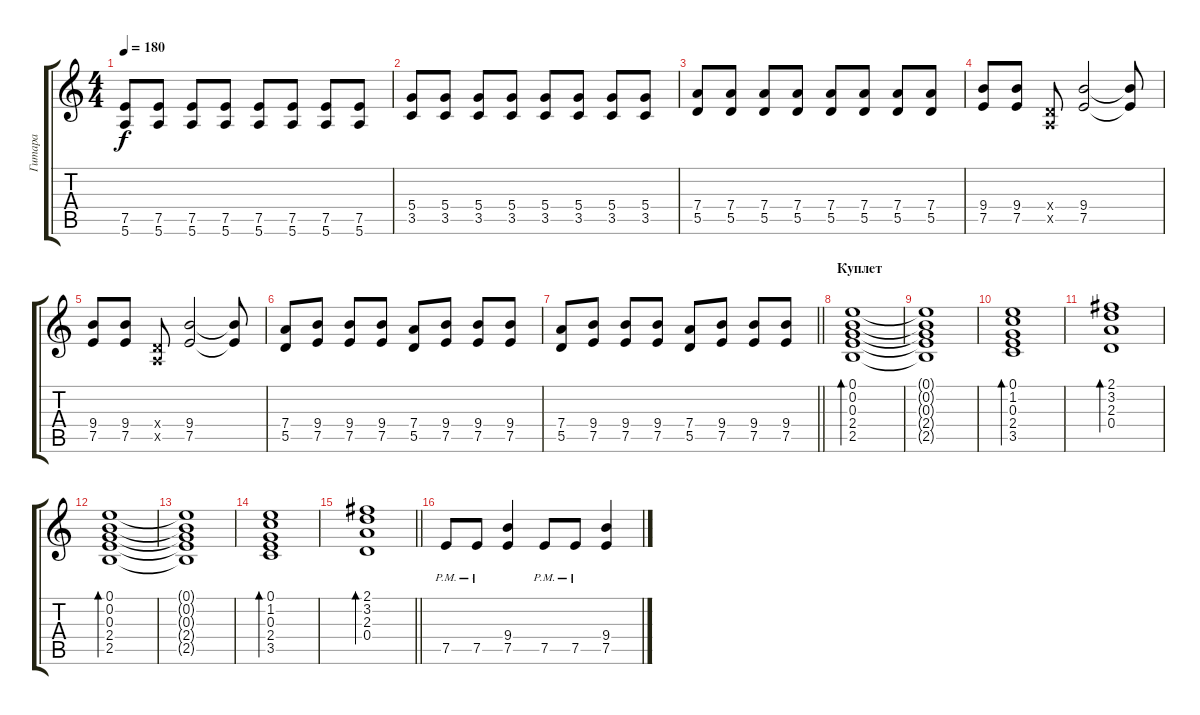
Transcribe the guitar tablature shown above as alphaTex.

\track ("Гитара" "Гитара") {instrument distortionguitar}
\staff {score tabs}
\tuning (E4 B3 G3 D3 A2 E2) {hide}
\ts (4 4)
\tempo 180
\clef g2
\ks c
(7.5 5.6).8{dy f} (7.5 5.6).8 (7.5 5.6).8 (7.5 5.6).8 (7.5 5.6).8 (7.5 5.6).8 (7.5 5.6).8 (7.5 5.6).8 |
(5.4 3.5).8 (5.4 3.5).8 (5.4 3.5).8 (5.4 3.5).8 (5.4 3.5).8 (5.4 3.5).8 (5.4 3.5).8 (5.4 3.5).8 |
(7.4 5.5).8 (7.4 5.5).8 (7.4 5.5).8 (7.4 5.5).8 (7.4 5.5).8 (7.4 5.5).8 (7.4 5.5).8 (7.4 5.5).8 |
(9.4 7.5).8 (9.4 7.5).8 (0.4{x} 0.5{x}).8 (9.4 7.5).2 (9.4{t} 7.5{t}).8 |
(9.4 7.5).8 (9.4 7.5).8 (0.4{x} 0.5{x}).8 (9.4 7.5).2 (9.4{t} 7.5{t}).8 |
(7.4 5.5).8 (9.4 7.5).8 (9.4 7.5).8 (9.4 7.5).8 (7.4 5.5).8 (9.4 7.5).8 (9.4 7.5).8 (9.4 7.5).8 |
\barLineRight lightlight
(7.4 5.5).8 (9.4 7.5).8 (9.4 7.5).8 (9.4 7.5).8 (7.4 5.5).8 (9.4 7.5).8 (9.4 7.5).8 (9.4 7.5).8 |
\section ("" "Куплет")
(0.1 0.2 0.3 2.4 2.5).1{bd 240 instrument electricguitarclean} |
(0.1{t} 0.2{t} 0.3{t} 2.4{t} 2.5{t}).1 |
(0.1 1.2 0.3 2.4 3.5).1{bd 240} |
(2.1 3.2 2.3 0.4).1{bd 240} |
(0.1 0.2 0.3 2.4 2.5).1{bd 240} |
(0.1{t} 0.2{t} 0.3{t} 2.4{t} 2.5{t}).1 |
(0.1 1.2 0.3 2.4 3.5).1{bd 240} |
\barLineRight lightlight
(2.1 3.2 2.3 0.4).1{bd 240} |
7.5{pm}.8{instrument distortionguitar} 7.5{pm}.8 (9.4 7.5).4 7.5{pm}.8 7.5{pm}.8 (9.4 7.5).4
